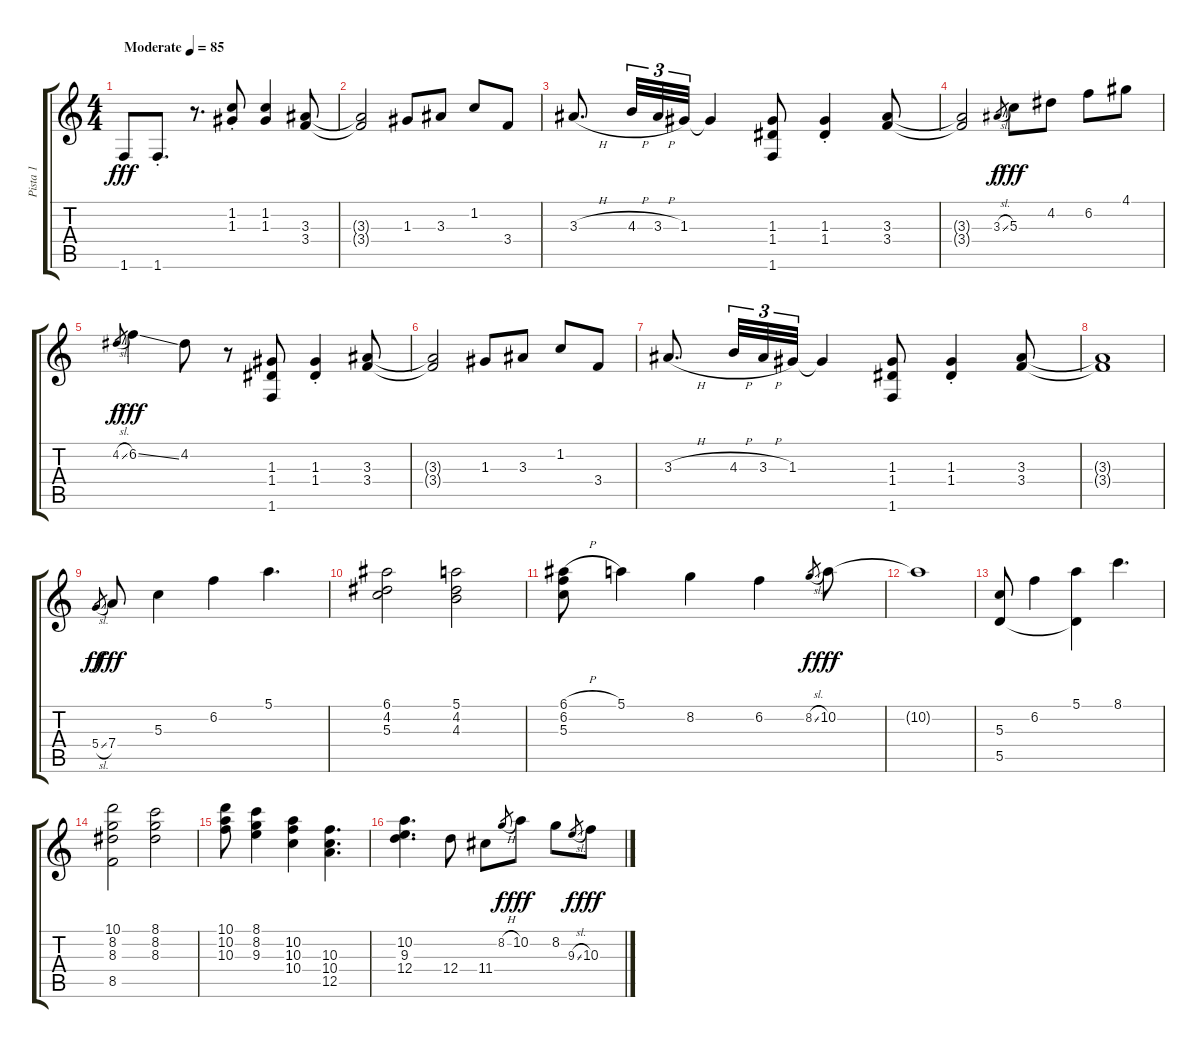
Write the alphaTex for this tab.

\track ("Pista 1" "Pista 1") {instrument electricguitarjazz}
\staff {score tabs}
\tuning (E4 B3 G3 D3 A2 E2) {hide}
\ts (4 4)
\tempo (85 "Moderate")
\clef g2
\ks c
1.6.8{dy fff instrument electricguitarjazz} 1.6{st}.8{d} r.8{d} (1.2 1.3{st}).8 (1.2 1.3).4 (3.3 3.4).8 |
(3.3{t} 3.4{t}).2 1.3.8 3.3.8 1.2.8 3.4.8 |
3.3{h}.8{d} 4.3{h}.32{tu (3 2)} 3.3{h}.32{tu (3 2)} 1.3.32{tu (3 2)} 1.3{t}.4 (1.3 1.4 1.6).8 (1.3 1.4{st}).4 (3.3 3.4).8 |
(3.3{t} 3.4{t}).2 3.3{sl}.8{gr dy f} 5.3.8{dy fff} 4.2.8 6.2.8 4.1.8 |
4.2{sl}.8{gr dy f} 6.2{ss}.4{dy fff} 4.2.8 r.8 (1.3 1.4 1.6).8 (1.3 1.4{st}).4 (3.3 3.4).8 |
(3.3{t} 3.4{t}).2 1.3.8 3.3.8 1.2.8 3.4.8 |
3.3{h}.8{d} 4.3{h}.32{tu (3 2)} 3.3{h}.32{tu (3 2)} 1.3.32{tu (3 2)} 1.3{t}.4 (1.3 1.4 1.6).8 (1.3 1.4{st}).4 (3.3 3.4).8 |
(3.3{t} 3.4{t}).1 |
5.4{sl}.8{gr dy ff} 7.4.8{dy fff} 5.3.4 6.2.4 5.1.4{d} |
(6.1 4.2 5.3).2 (5.1 4.2 4.3).2 |
(6.1{h} 6.2 5.3).8 5.1.4 8.2.4 6.2.4 8.2{sl}.8{gr dy f} 10.2.8{dy fff} |
10.2{t}.1 |
(5.3 5.5).8 6.2.4 (5.1 5.5{t}).4 8.1.4{d} |
(10.1 8.2 8.3 8.5).2 (8.1 8.2 8.3).2 |
(10.1 10.2 10.3).8 (8.1 8.2 9.3).4 (10.2 10.3 10.4).4 (10.3 10.4 12.5).4{d} |
(10.2 9.3 12.4).4{d} 12.4.8 11.4.8 8.2{h}.8{gr dy f} 10.2.8{dy fff} 8.2.8 9.3{sl}.8{gr dy f} 10.3.8{dy fff}
